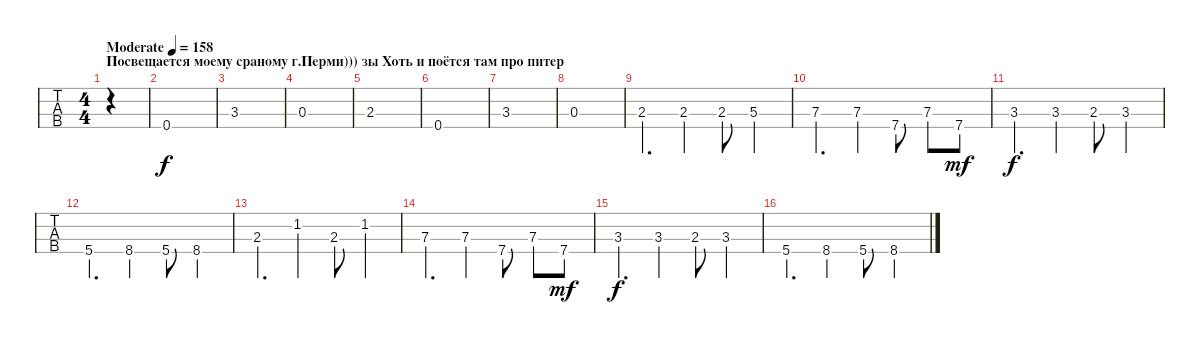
\track ("   " "   ") {instrument electricbassfinger}
\staff {tabs}
\tuning (F2 C2 G1 D1) {hide}
\ts (4 4)
\section ("" "Посвещается моему сраному г.Перми))) зы Хоть и поётся там про питер")
\tempo (158 "Moderate")
\clef f4
\ks c
|
0.4.1 |
3.3.1 |
0.3.1 |
2.3.1 |
0.4.1 |
3.3.1 |
0.3.1 |
2.3.4{d} 2.3.4 2.3.8 5.3.4 |
7.3.4{d} 7.3.4 7.4.8 7.3.8 7.4.8{dy mf} |
3.3.4{d dy f} 3.3.4 2.3.8 3.3.4 |
5.4.4{d} 8.4.4 5.4.8 8.4.4 |
2.3.4{d} 1.2.4 2.3.8 1.2.4 |
7.3.4{d} 7.3.4 7.4.8 7.3.8 7.4.8{dy mf} |
3.3.4{d dy f} 3.3.4 2.3.8 3.3.4 |
5.4.4{d} 8.4.4 5.4.8 8.4.4
